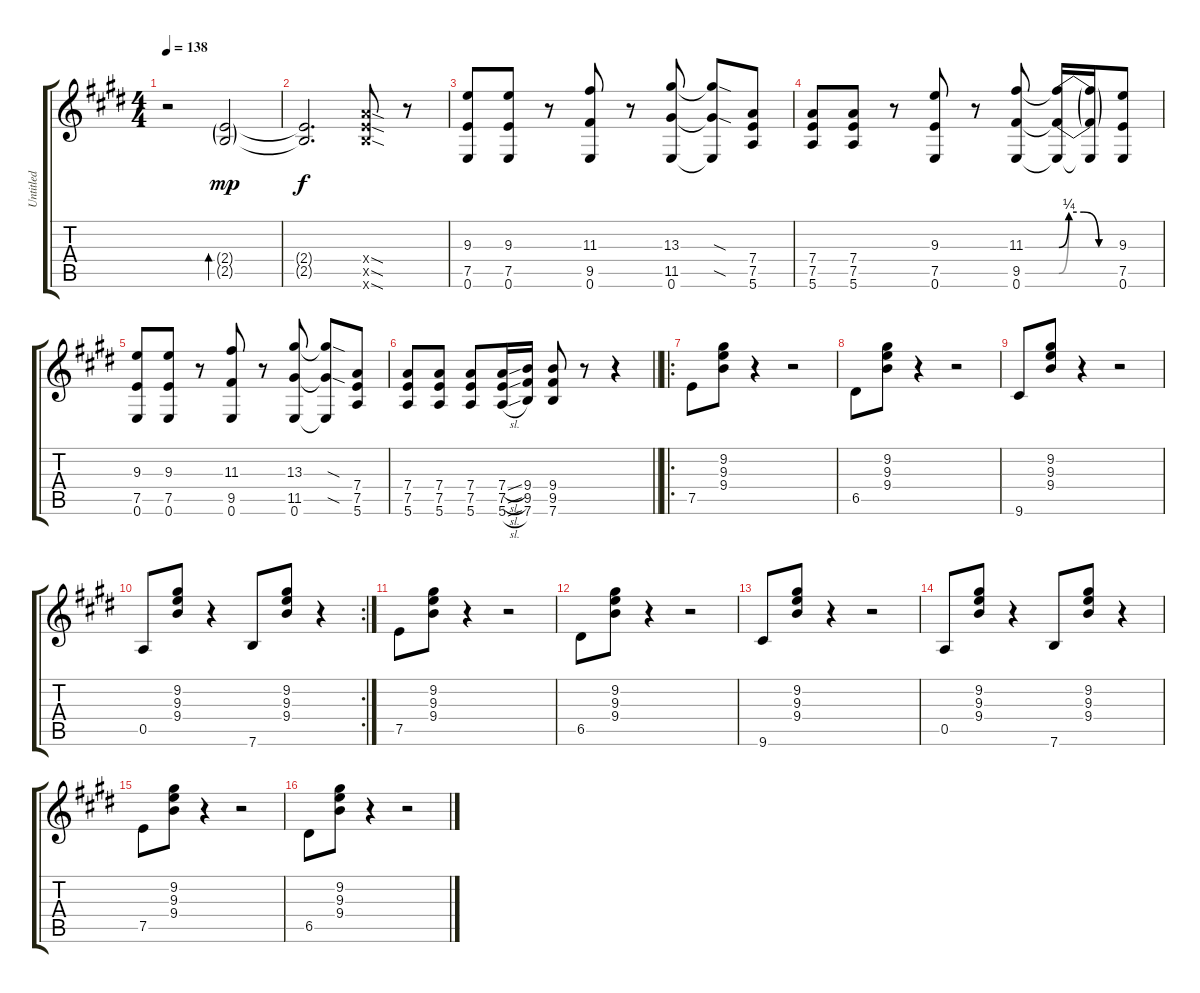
\track ("Untitled" "Untitled") {instrument distortionguitar}
\staff {score tabs}
\tuning (E4 B3 G3 D3 A2 E2) {hide}
\ts (4 4)
\tempo 138
\clef g2
\ks e
r.2{dy mp instrument distortionguitar} (2.4{g} 2.5{g}).2{bd 30} |
\ks c#minor
(2.4{t} 2.5{t}).2{d dy f} (7.4{sod x} 7.5{sod x} 7.6{sod x}).8 r.8 |
(9.3 7.5 0.6).8 (9.3 7.5 0.6).8 r.8 (11.3 9.5 0.6).8 r.8 (13.3 11.5 0.6).8 (13.3{sod t} 11.5{sod t} 0.6{t}).8 (7.4 7.5 5.6).8 |
(7.4 7.5 5.6).8 (7.4 7.5 5.6).8 r.8 (9.3 7.5 0.6).8 r.8 (11.3 9.5 0.6).8 (11.3{be (custom 0 0 10 1 25 1 40 0 60 0) t} 9.5{be (custom 0 0 10 1 25 1 40 0 60 0) t} 0.6{t}).16 (11.3{t} 9.5{t} 0.6{t}).16 (9.3 7.5 0.6).8 |
\ks e
(9.3 7.5 0.6).8 (9.3 7.5 0.6).8 r.8 (11.3 9.5 0.6).8 r.8 (13.3 11.5 0.6).8 (13.3{sod t} 11.5{sod t} 0.6{t}).8 (7.4 7.5 5.6).8 |
\barLineRight lightlight
\ks c#minor
(7.4 7.5 5.6).8 (7.4 7.5 5.6).8 (7.4 7.5 5.6).8 (7.4{sl} 7.5{sl} 5.6{sl}).16 (9.4 9.5 7.6).16 (9.4 9.5 7.6).8 r.8 r.4 |
\ro
\ks e
7.5.8 (9.2 9.3 9.4).8 r.4 r.2 |
\ks c#minor
6.5.8 (9.2 9.3 9.4).8 r.4 r.2 |
9.6.8 (9.2 9.3 9.4).8 r.4 r.2 |
\rc 2
0.5.8 (9.2 9.3 9.4).8 r.4 7.6.8 (9.2 9.3 9.4).8 r.4 |
\ks e
7.5.8 (9.2 9.3 9.4).8 r.4 r.2 |
\ks c#minor
6.5.8 (9.2 9.3 9.4).8 r.4 r.2 |
9.6.8 (9.2 9.3 9.4).8 r.4 r.2 |
0.5.8 (9.2 9.3 9.4).8 r.4 7.6.8 (9.2 9.3 9.4).8 r.4 |
\ks e
7.5.8 (9.2 9.3 9.4).8 r.4 r.2 |
\ks c#minor
6.5.8 (9.2 9.3 9.4).8 r.4 r.2
